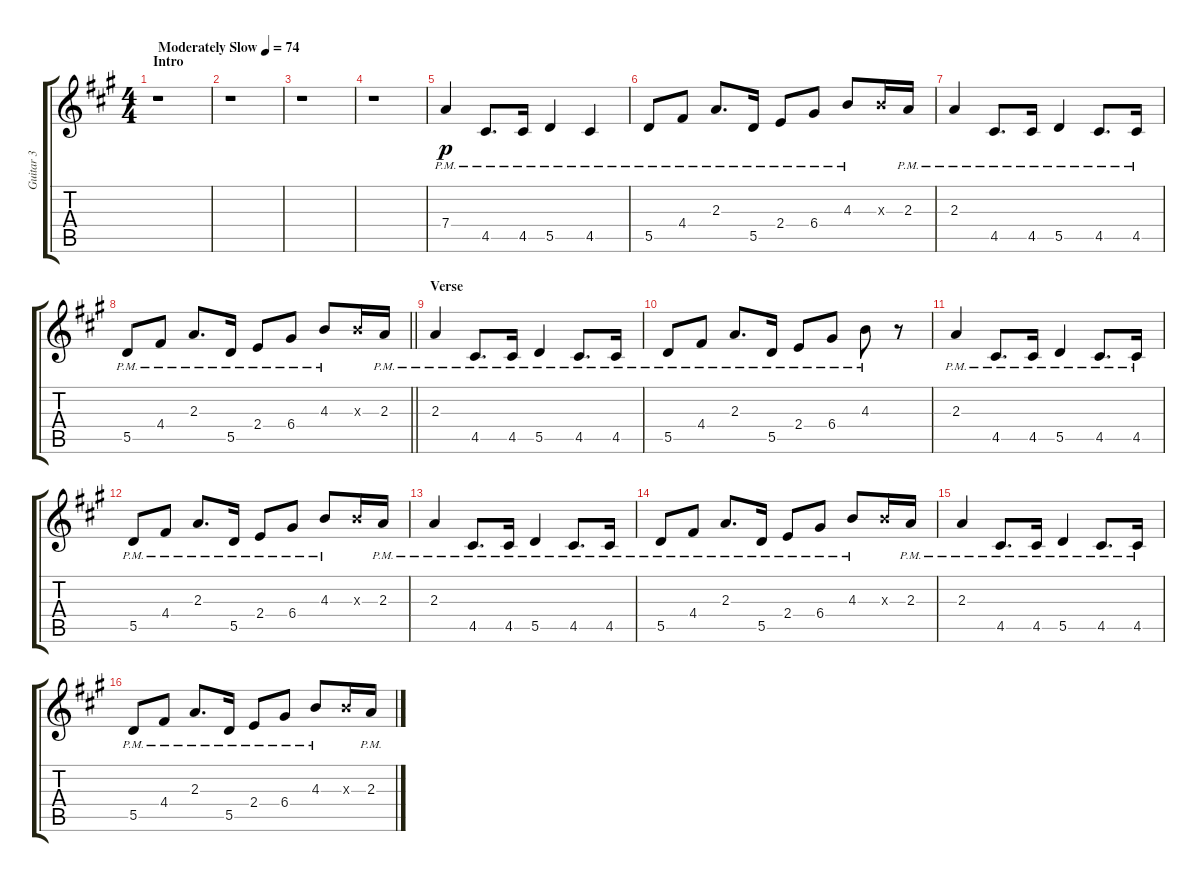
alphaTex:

\track ("Guitar 3" "Guitar 3") {instrument electricguitarclean}
\staff {score tabs}
\tuning (E4 B3 G3 D3 A2 E2) {hide}
\ts (4 4)
\section ("" "Intro")
\tempo (74 "Moderately Slow")
\clef g2
\ks a
r.1{dy p instrument electricguitarclean} |
r.1 |
r.1 |
r.1 |
7.4{pm}.4 4.5{pm}.8{d} 4.5{pm}.16 5.5{pm}.4 4.5{pm}.4 |
5.5{pm}.8 4.4{pm}.8 2.3{pm}.8{d} 5.5{pm}.16 2.4{pm}.8 6.4{pm}.8 4.3{pm}.8 4.3{x}.16 2.3{pm}.16 |
2.3{pm}.4 4.5{pm}.8{d} 4.5{pm}.16 5.5{pm}.4 4.5{pm}.8{d} 4.5{pm}.16 |
\barLineRight lightlight
5.5{pm}.8 4.4{pm}.8 2.3{pm}.8{d} 5.5{pm}.16 2.4{pm}.8 6.4{pm}.8 4.3{pm}.8 4.3{x}.16 2.3{pm}.16 |
\section ("" "Verse")
2.3{pm}.4 4.5{pm}.8{d} 4.5{pm}.16 5.5{pm}.4 4.5{pm}.8{d} 4.5{pm}.16 |
5.5{pm}.8 4.4{pm}.8 2.3{pm}.8{d} 5.5{pm}.16 2.4{pm}.8 6.4{pm}.8 4.3{pm}.8 r.8 |
2.3{pm}.4 4.5{pm}.8{d} 4.5{pm}.16 5.5{pm}.4 4.5{pm}.8{d} 4.5{pm}.16 |
5.5{pm}.8 4.4{pm}.8 2.3{pm}.8{d} 5.5{pm}.16 2.4{pm}.8 6.4{pm}.8 4.3{pm}.8 4.3{x}.16 2.3{pm}.16 |
2.3{pm}.4 4.5{pm}.8{d} 4.5{pm}.16 5.5{pm}.4 4.5{pm}.8{d} 4.5{pm}.16 |
5.5{pm}.8 4.4{pm}.8 2.3{pm}.8{d} 5.5{pm}.16 2.4{pm}.8 6.4{pm}.8 4.3{pm}.8 4.3{x}.16 2.3{pm}.16 |
2.3{pm}.4 4.5{pm}.8{d} 4.5{pm}.16 5.5{pm}.4 4.5{pm}.8{d} 4.5{pm}.16 |
5.5{pm}.8 4.4{pm}.8 2.3{pm}.8{d} 5.5{pm}.16 2.4{pm}.8 6.4{pm}.8 4.3{pm}.8 4.3{x}.16 2.3{pm}.16
